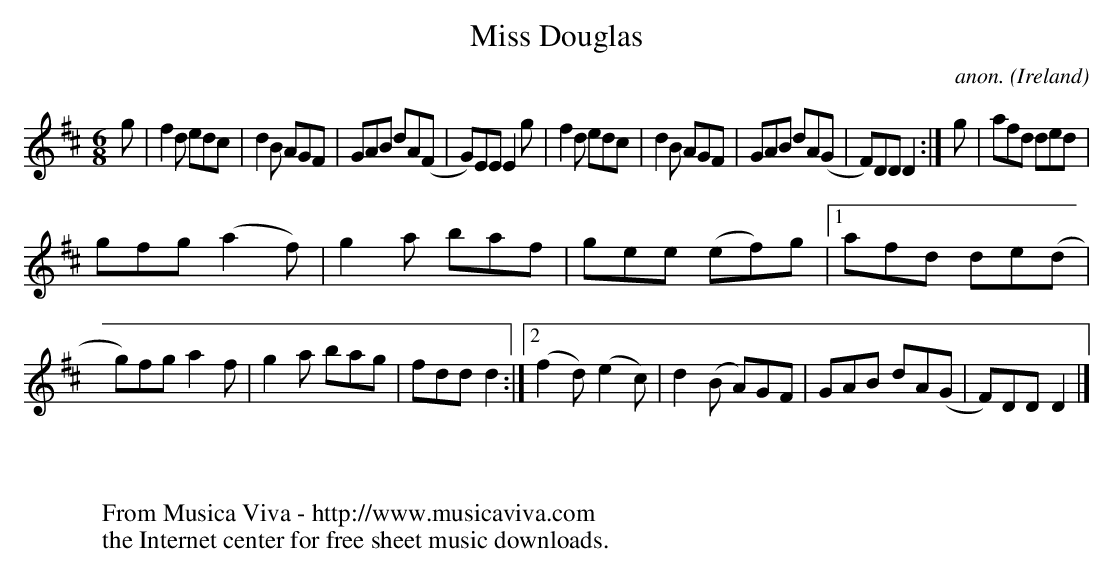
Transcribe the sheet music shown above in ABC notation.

X:1
T:Miss Douglas
C:anon.
O:Ireland
M:6/8
L:1/8
K:D
g|f2d edc|d2B AGF|GAB dA(F|G)EE E2g|f2d edc|d2B AGF|GAB dA(G|F)DD D2:|g|afd ded|
gfg (a2f)|g2a baf|gee (ef)g|[1afd de(d|g)fg a2f|g2a bag|fdd d2:|[2(f2d) (e2c)|d2(B A)GF|GAB dA(G|F)DD D2|]
W:
W:
W: From Musica Viva - http://www.musicaviva.com
W: the Internet center for free sheet music downloads.
